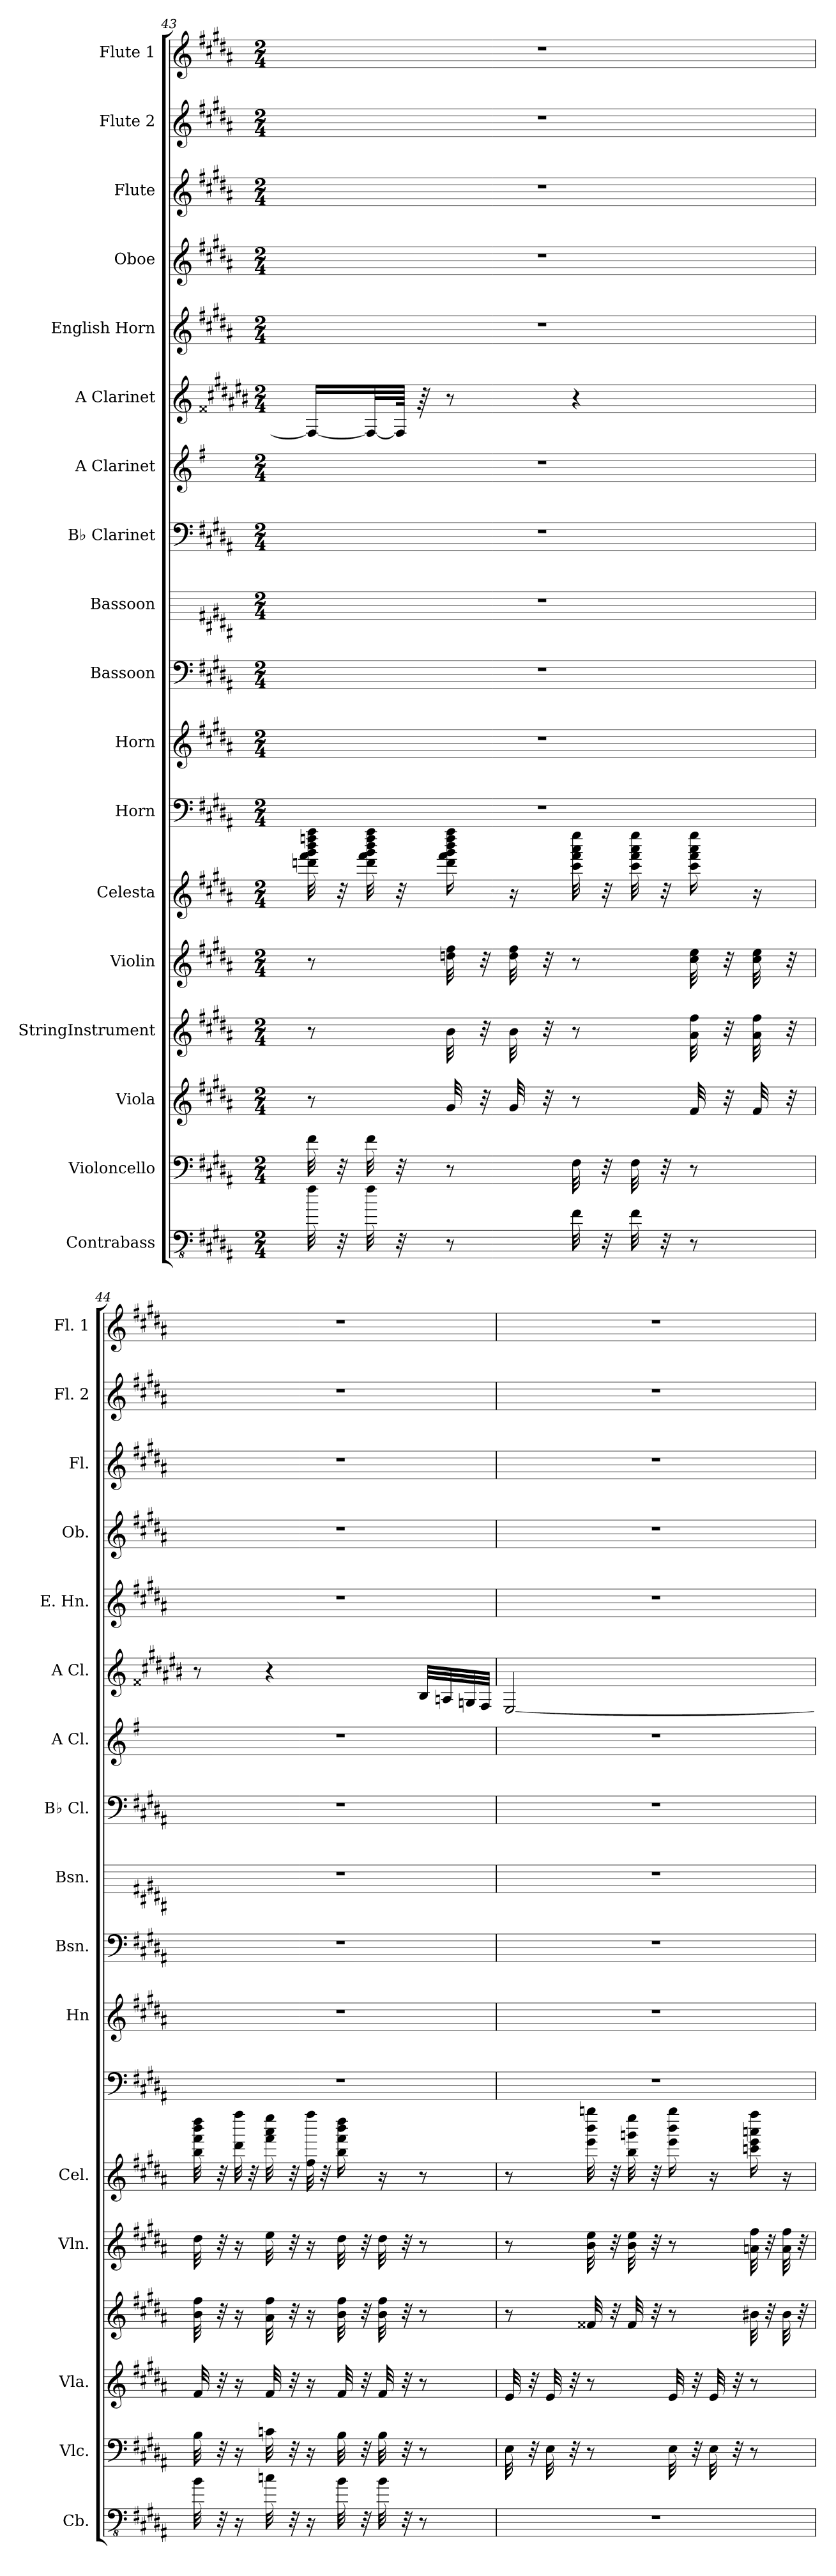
**kern	**kern	**kern	**kern	**kern	**kern	**kern	**kern	**kern	**kern	**kern	**kern	**kern	**kern	**kern	**kern	**kern	**kern
*part18	*part17	*part16	*part15	*part14	*part13	*part12	*part11	*part10	*part9	*part8	*part7	*part6	*part5	*part4	*part3	*part2	*part1
*staff18	*staff17	*staff16	*staff15	*staff14	*staff13	*staff12	*staff11	*staff10	*staff9	*staff8	*staff7	*staff6	*staff5	*staff4	*staff3	*staff2	*staff1
*I"Contrabass	*I"Violoncello	*I"Viola	*I"StringInstrument	*I"Violin	*I"Celesta	*I"Horn	*I"Horn	*I"Bassoon	*I"Bassoon	*I"B♭ Clarinet	*I"A Clarinet	*I"A Clarinet	*I"English Horn	*I"Oboe	*I"Flute	*I"Flute 2	*I"Flute 1
*I'Cb.	*I'Vlc.	*I'Vla.	*	*I'Vln.	*I'Cel.	*	*I'Hn	*I'Bsn.	*I'Bsn.	*I'B♭ Cl.	*I'A Cl.	*I'A Cl.	*I'E. Hn.	*I'Ob.	*I'Fl.	*I'Fl. 2	*I'Fl. 1
!!LO:PB:g=z
*clefFv4	*clefF4	*	*clefG2	*clefG2	*	*clefF4	*clefG2	*clefF4	*	*clefF4	*clefG2	*clefG2	*clefG2	*clefG2	*clefG2	*clefG2	*clefG2
*ITrd7c12	*	*	*	*	*	*ITrd4c7	*ITrd4c7	*	*	*ITrd1c2	*ITrd2c3	*ITrd2c3	*ITrd4c7	*	*	*	*
*k[f#c#g#d#a#]	*k[f#c#g#d#a#]	*k[f#c#g#d#a#]	*k[f#c#g#d#a#]	*k[f#c#g#d#a#]	*k[f#c#g#d#a#]	*k[f#c#g#d#]	*k[f#c#g#d#]	*k[f#c#g#d#a#]	*k[f#c#g#d#a#]	*k[f#c#g#]	*k[f#c#g#d#]	*k[f##c#g#d#a#e#b#]	*k[f#c#g#d#]	*k[f#c#g#d#a#]	*k[f#c#g#d#a#]	*k[f#c#g#d#a#]	*k[f#c#g#d#a#]
*B:	*B:	*B:	*B:	*B:	*B:	*E:	*E:	*B:	*B:	*A:	*E:	*G#:	*E:	*B:	*B:	*B:	*B:
*M2/4	*M2/4	*M2/4	*M2/4	*M2/4	*M2/4	*M2/4	*M2/4	*M2/4	*M2/4	*M2/4	*M2/4	*M2/4	*M2/4	*M2/4	*M2/4	*M2/4	*M2/4
=43	=43	=43	=43	=43	=43	=43	=43	=43	=43	=43	=43	=43	=43	=43	=43	=43	=43
32F#\	32f#\	8r	8r	8r	32dddn\ 32fff#\ 32ggg#\ 32bbb\ 32ddddn\ 32ffff#\	2r	2r	2r	2r	2r	2r	16D#/LL_	2r	2r	2r	2r	2r
32r	32r	.	.	.	32r	.	.	.	.	.	.	.	.	.	.	.	.
32F#\	32f#\	.	.	.	32ddd\ 32fff#\ 32ggg#\ 32bbb\ 32dddd\ 32ffff#\	.	.	.	.	.	.	32D#/L_	.	.	.	.	.
32r	32r	.	.	.	32r	.	.	.	.	.	.	64D#/JJJk]	.	.	.	.	.
.	.	.	.	.	.	.	.	.	.	.	.	64r	.	.	.	.	.
8r	8r	32g#/	32b\	32ddn\ 32ff#\	16ddd\ 16fff#\ 16ggg#\ 16bbb\ 16dddd\ 16ffff#\	.	.	.	.	.	.	8r	.	.	.	.	.
.	.	32r	32r	32r	.	.	.	.	.	.	.	.	.	.	.	.	.
.	.	32g#/	32b\	32dd\ 32ff#\	16r	.	.	.	.	.	.	.	.	.	.	.	.
.	.	32r	32r	32r	.	.	.	.	.	.	.	.	.	.	.	.	.
32FF#\	32F#\	8r	8r	8r	32ccc#\ 32fff#\ 32aaa#\ 32eeee\	.	.	.	.	.	.	4r	.	.	.	.	.
32r	32r	.	.	.	32r	.	.	.	.	.	.	.	.	.	.	.	.
32FF#\	32F#\	.	.	.	32ccc#\ 32fff#\ 32aaa#\ 32eeee\	.	.	.	.	.	.	.	.	.	.	.	.
32r	32r	.	.	.	32r	.	.	.	.	.	.	.	.	.	.	.	.
8r	8r	32f#/	32a#\ 32ff#\	32cc#\ 32ee\	16ccc#\ 16fff#\ 16aaa#\ 16eeee\	.	.	.	.	.	.	.	.	.	.	.	.
.	.	32r	32r	32r	.	.	.	.	.	.	.	.	.	.	.	.	.
.	.	32f#/	32a#\ 32ff#\	32cc#\ 32ee\	16r	.	.	.	.	.	.	.	.	.	.	.	.
.	.	32r	32r	32r	.	.	.	.	.	.	.	.	.	.	.	.	.
=44	=44	=44	=44	=44	=44	=44	=44	=44	=44	=44	=44	=44	=44	=44	=44	=44	=44
32BB\	32B\	32f#/	32b\ 32ff#\	32dd#\	32bb\ 32fff#\ 32bbb\ 32dddd#\	2r	2r	2r	2r	2r	2r	8r	2r	2r	2r	2r	2r
32r	32r	32r	32r	32r	32r	.	.	.	.	.	.	.	.	.	.	.	.
16r	16r	16r	16r	16r	32ddd#\ 32ffff#\	.	.	.	.	.	.	.	.	.	.	.	.
.	.	.	.	.	32r	.	.	.	.	.	.	.	.	.	.	.	.
32Cn\	32cn\	32f#/	32a#\ 32ff#\	32ee\	32fff#\ 32aaa#\ 32eeee\	.	.	.	.	.	.	4r	.	.	.	.	.
32r	32r	32r	32r	32r	32r	.	.	.	.	.	.	.	.	.	.	.	.
16r	16r	16r	16r	16r	32ff#\ 32ffff#\	.	.	.	.	.	.	.	.	.	.	.	.
.	.	.	.	.	32r	.	.	.	.	.	.	.	.	.	.	.	.
32BB\	32B\	32f#/	32b\ 32ff#\	32dd#\	16bb\ 16fff#\ 16bbb\ 16dddd#\	.	.	.	.	.	.	.	.	.	.	.	.
32r	32r	32r	32r	32r	.	.	.	.	.	.	.	.	.	.	.	.	.
32BB\	32B\	32f#/	32b\ 32ff#\	32dd#\	16r	.	.	.	.	.	.	.	.	.	.	.	.
32r	32r	32r	32r	32r	.	.	.	.	.	.	.	.	.	.	.	.	.
8r	8r	8r	8r	8r	8r	.	.	.	.	.	.	32G#/LLL	.	.	.	.	.
.	.	.	.	.	.	.	.	.	.	.	.	32F#X/	.	.	.	.	.
.	.	.	.	.	.	.	.	.	.	.	.	32En/	.	.	.	.	.
.	.	.	.	.	.	.	.	.	.	.	.	32D#/JJJ	.	.	.	.	.
!!LO:PB:g=z
=45	=45	=45	=45	=45	=45	=45	=45	=45	=45	=45	=45	=45	=45	=45	=45	=45	=45
2r	32E\	32e/	8r	8r	8r	2r	2r	2r	2r	2r	2r	[2C#/	2r	2r	2r	2r	2r
.	32r	32r	.	.	.	.	.	.	.	.	.	.	.	.	.	.	.
.	32E\	32e/	.	.	.	.	.	.	.	.	.	.	.	.	.	.	.
.	32r	32r	.	.	.	.	.	.	.	.	.	.	.	.	.	.	.
.	8r	8r	32f##X/	32b\ 32ee\	32eee\ 32bbb\ 32ggggn\	.	.	.	.	.	.	.	.	.	.	.	.
.	.	.	32r	32r	32r	.	.	.	.	.	.	.	.	.	.	.	.
.	.	.	32f##/	32b\ 32ee\	32bb\ 32gggn\ 32eeee\	.	.	.	.	.	.	.	.	.	.	.	.
.	.	.	32r	32r	32r	.	.	.	.	.	.	.	.	.	.	.	.
.	32E\	32e/	8r	8r	16eee\ 16bbb\ 16gggg\	.	.	.	.	.	.	.	.	.	.	.	.
.	32r	32r	.	.	.	.	.	.	.	.	.	.	.	.	.	.	.
.	32E\	32e/	.	.	16r	.	.	.	.	.	.	.	.	.	.	.	.
.	32r	32r	.	.	.	.	.	.	.	.	.	.	.	.	.	.	.
.	8r	8r	32b#X\	32an\ 32ff#\	16cccn\ 16eee\ 16aaan\ 16ffff#\	.	.	.	.	.	.	.	.	.	.	.	.
.	.	.	32r	32r	.	.	.	.	.	.	.	.	.	.	.	.	.
.	.	.	32b#\	32a\ 32ff#\	16r	.	.	.	.	.	.	.	.	.	.	.	.
.	.	.	32r	32r	.	.	.	.	.	.	.	.	.	.	.	.	.
=	=	=	=	=	=	=	=	=	=	=	=	=	=	=	=	=	=
*-	*-	*-	*-	*-	*-	*-	*-	*-	*-	*-	*-	*-	*-	*-	*-	*-	*-
